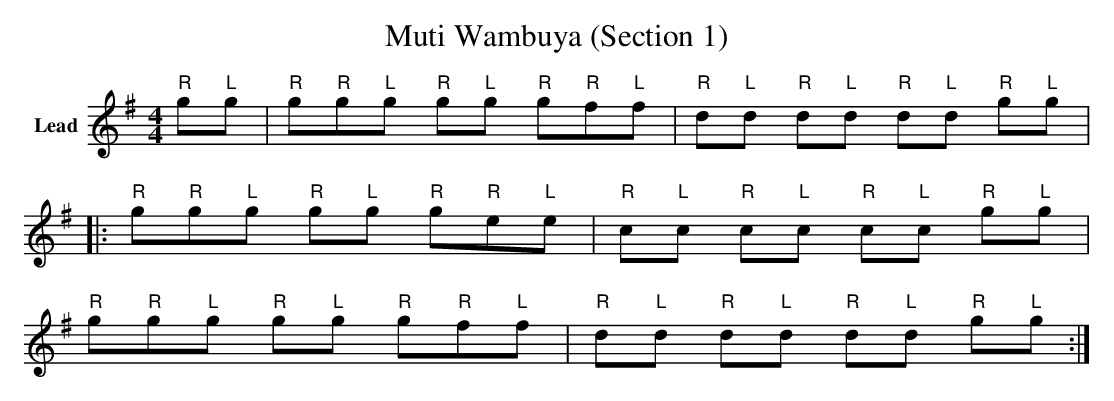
X:1
T:Muti Wambuya (Section 1)
M:4/4
L:1/8
K:G
V:1 name="Lead"
"R"g"L"g | "R"g"R"g"L"g "R"g"L"g "R"g"R"f"L"f | "R"d"L"d "R"d"L"d "R"d"L"d "R"g"L"g |
         |:"R"g"R"g"L"g "R"g"L"g "R"g"R"e"L"e | "R"c"L"c "R"c"L"c "R"c"L"c "R"g"L"g |
           "R"g"R"g"L"g "R"g"L"g "R"g"R"f"L"f | "R"d"L"d "R"d"L"d "R"d"L"d "R"g"L"g:|
